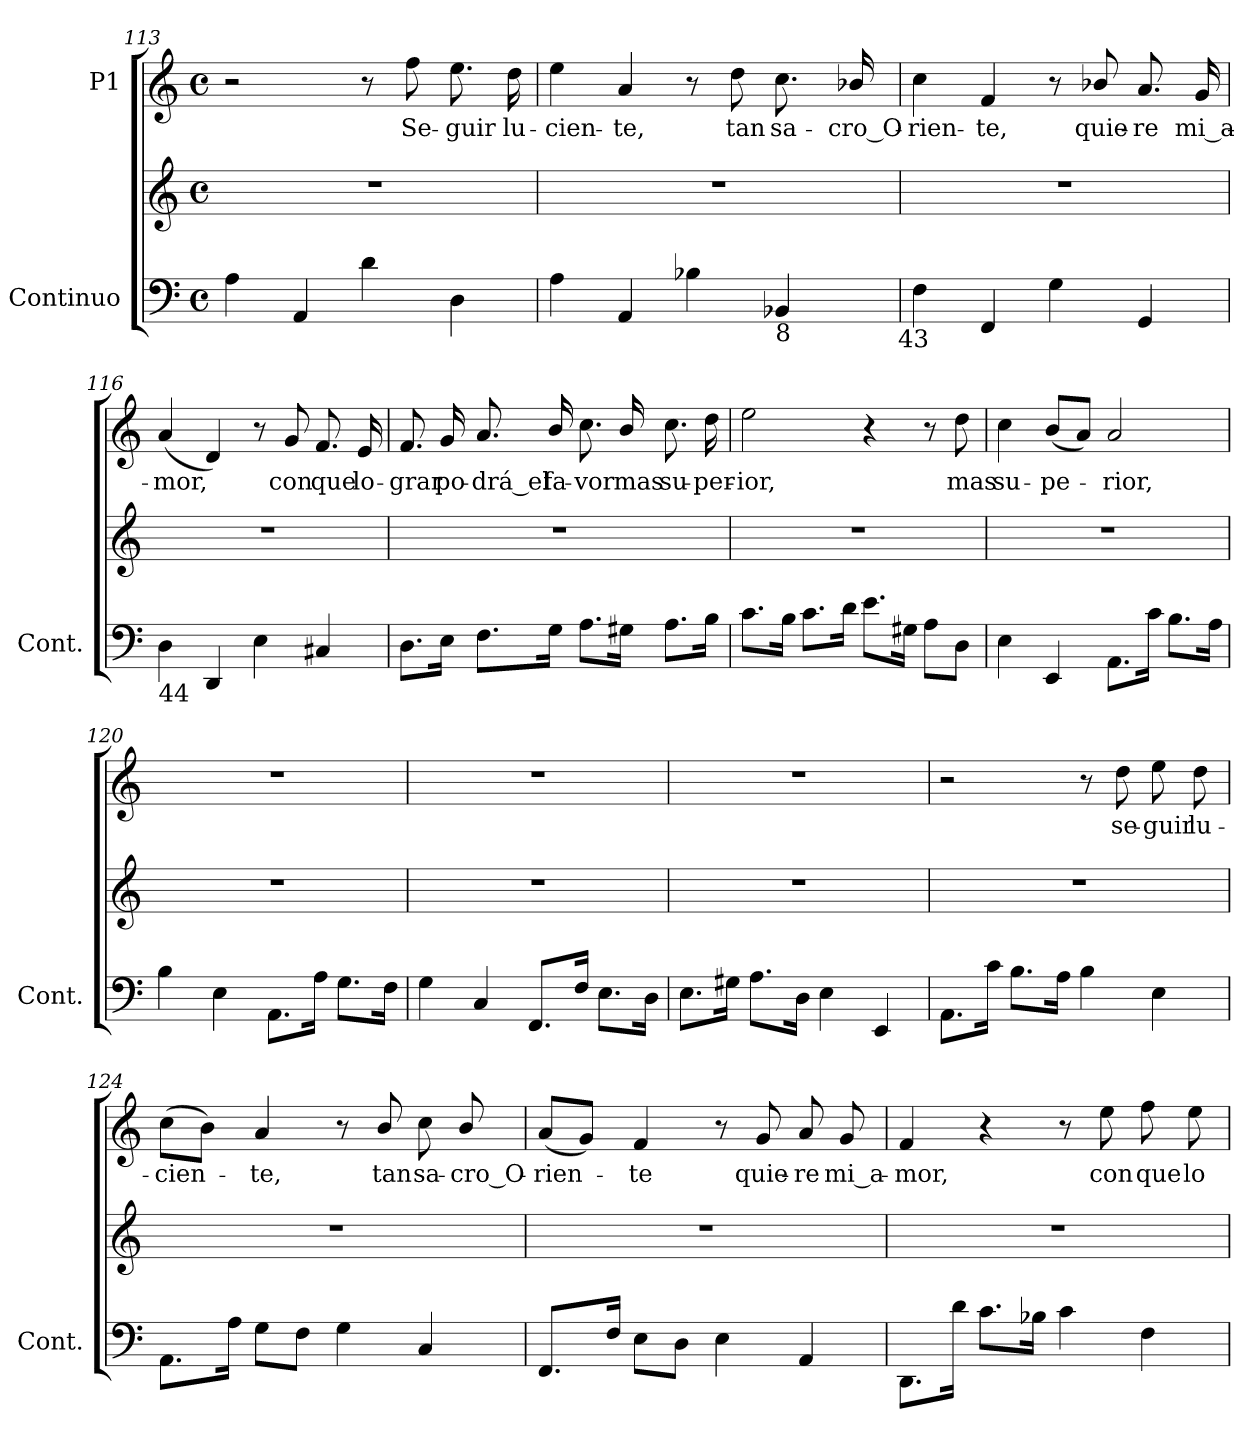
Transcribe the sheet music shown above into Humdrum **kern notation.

**kern	**kern	**kern	**text
*part2	*part2	*part1	*part1
*staff3	*staff2	*staff1	*staff1
*I"Continuo	*	*I"P1	*
*I'Cont.	*	*	*
!!LO:LB:g=z
*clefF4	*clefG2	*clefG2	*
*k[]	*k[]	*k[]	*
*C:	*C:	*C:	*
*M4/4	*M4/4	*M4/4	*
*met(c)	*met(c)	*met(c)	*
=113	=113	=113	=113
4Ai\	1r	2r	.
4AAi/	.	.	.
4di\	.	8r	.
!	!	!	!LO:LY:b:color=#000000
.	.	8ffi\	Se-
!	!	!	!LO:LY:b:color=#000000
4Di\	.	8.eei\	-guir
!	!	!	!LO:LY:b:color=#000000
.	.	16ddi\	lu-
=114	=114	=114	=114
!LO:TX:b:t=43	!	!	!
!	!	!	!LO:LY:b:color=#000000
*^	*	*	*
4Ai\	2ryy	1r	4eei\	-cien-
!	!	!	!	!LO:LY:b:color=#000000
4AAi/	.	.	4ai/	-te,
4B-Xi\	4ryy	.	8r	.
!	!	!	!	!LO:LY:b:color=#000000
.	.	.	8ddi\	tan
!LO:TX:b:t=8	!	!	!	!
!	!	!	!	!LO:LY:b:color=#000000
4BB-Xi/	8ryy	.	8.cci\	sa-
.	16ryy	.	.	.
!	!	!	!	!LO:LY:b:color=#000000
.	32ryy	.	16b-Xi/	-cro_O-
.	64ryy	.	.	.
.	128...ryy	.	.	.
!	!LO:TX:b:t=43	!	!	!
.	1024ryy	.	.	.
*v	*v	*	*	*
=115	=115	=115	=115
*^	*	*	*
!	!	!	!	!LO:LY:b:color=#000000
*v	*v	*	*	*
4Fi\	1r	4cci\	-rien-
!	!	!	!LO:LY:b:color=#000000
4FFi/	.	4fi/	-te,
4Gi\	.	8r	.
!	!	!	!LO:LY:b:color=#000000
.	.	8b-Xi/	quie-
!	!	!	!LO:LY:b:color=#000000
4GGi/	.	8.ai/	-re
!	!	!	!LO:LY:b:color=#000000
.	.	16gi/	mi_a-
=116	=116	=116	=116
!LO:TX:b:t=44	!	!	!
!	!	!	!LO:LY:b:color=#000000
4Di\	1r	(4ai/	-mor,
4DDi/	.	4di/)	.
4Ei\	.	8r	.
!	!	!	!LO:LY:b:color=#000000
.	.	8gi/	con
!	!	!	!LO:LY:b:color=#000000
4C#Xi/	.	8.fi/	que
!	!	!	!LO:LY:b:color=#000000
.	.	16ei/	lo-
!!LO:LB:g=z
=117	=117	=117	=117
!	!	!	!LO:LY:b:color=#000000
8.Di\L	1r	8.fi/	-grar
!	!	!	!LO:LY:b:color=#000000
16Ei\Jk	.	16gi/	po-
!	!	!	!LO:LY:b:color=#000000
8.Fi\L	.	8.ai/	-drá_el
!	!	!	!LO:LY:b:color=#000000
16Gi\Jk	.	16bi/	fa-
!	!	!	!LO:LY:b:color=#000000
8.Ai\L	.	8.cci\	-vor
!	!	!	!LO:LY:b:color=#000000
16G#Xi\Jk	.	16bi/	mas
!	!	!	!LO:LY:b:color=#000000
8.Ai\L	.	8.cci\	su-
!	!	!	!LO:LY:b:color=#000000
16Bi\Jk	.	16ddi\	-per-
=118	=118	=118	=118
!	!	!	!LO:LY:b:color=#000000
8.ci\L	1r	2eei\	-ior,
16Bi\Jk	.	.	.
8.ci\L	.	.	.
16di\Jk	.	.	.
8.ei\L	.	4r	.
16G#Xi\Jk	.	.	.
8Ai\L	.	8r	.
!	!	!	!LO:LY:b:color=#000000
8Di\J	.	8ddi\	mas
=119	=119	=119	=119
!	!	!	!LO:LY:b:color=#000000
4Ei\	1r	4cci\	su-
!	!	!	!LO:LY:b:color=#000000
4EEi/	.	(8bi/L	-pe-
.	.	8ai/J)	.
!	!	!	!LO:LY:b:color=#000000
8.AAi\L	.	2ai/	-rior,
16ci\Jk	.	.	.
8.Bi\L	.	.	.
16Ai\Jk	.	.	.
=120	=120	=120	=120
4Bi\	1r	1r	.
4Ei\	.	.	.
8.AAi\L	.	.	.
16Ai\Jk	.	.	.
8.Gi\L	.	.	.
16Fi\Jk	.	.	.
=121	=121	=121	=121
4Gi\	1r	1r	.
4Ci/	.	.	.
8.FFi/L	.	.	.
16Fi/Jk	.	.	.
8.Ei\L	.	.	.
16Di\Jk	.	.	.
!!LO:LB:g=z
=122	=122	=122	=122
8.Ei\L	1r	1r	.
16G#Xi\Jk	.	.	.
8.Ai\L	.	.	.
16Di\Jk	.	.	.
4Ei\	.	.	.
4EEi/	.	.	.
=123	=123	=123	=123
8.AAi\L	1r	2r	.
16ci\Jk	.	.	.
8.Bi\L	.	.	.
16Ai\Jk	.	.	.
4Bi\	.	8r	.
!	!	!	!LO:LY:b:color=#000000
.	.	8ddi\	se-
!	!	!	!LO:LY:b:color=#000000
4Ei\	.	8eei\	-guir
!	!	!	!LO:LY:b:color=#000000
.	.	8ddi\	lu-
=124	=124	=124	=124
!	!	!	!LO:LY:b:color=#000000
8.AAi\L	1r	(8cci\L	-cien-
.	.	8bi\J)	.
16Ai\Jk	.	.	.
!	!	!	!LO:LY:b:color=#000000
8Gi\L	.	4ai/	-te,
8Fi\J	.	.	.
4Gi\	.	8r	.
!	!	!	!LO:LY:b:color=#000000
.	.	8bi/	tan
!	!	!	!LO:LY:b:color=#000000
4Ci/	.	8cci\	sa-
!	!	!	!LO:LY:b:color=#000000
.	.	8bi/	-cro_O-
=125	=125	=125	=125
!	!	!	!LO:LY:b:color=#000000
8.FFi/L	1r	(8ai/L	-rien-
.	.	8gi/J)	.
16Fi/Jk	.	.	.
!	!	!	!LO:LY:b:color=#000000
8Ei\L	.	4fi/	-te
8Di\J	.	.	.
4Ei\	.	8r	.
!	!	!	!LO:LY:b:color=#000000
.	.	8gi/	quie-
!	!	!	!LO:LY:b:color=#000000
4AAi/	.	8ai/	-re
!	!	!	!LO:LY:b:color=#000000
.	.	8gi/	mi_a-
!!LO:LB:g=z
=126	=126	=126	=126
!	!	!	!LO:LY:b:color=#000000
8.DDi\L	1r	4fi/	-mor,
16di\Jk	.	.	.
8.ci\L	.	4r	.
16B-Xi\Jk	.	.	.
4ci\	.	8r	.
!	!	!	!LO:LY:b:color=#000000
.	.	8eei\	con
!	!	!	!LO:LY:b:color=#000000
4Fi\	.	8ffi\	que
!	!	!	!LO:LY:b:color=#000000
.	.	8eei\	lo-
=	=	=	=
*-	*-	*-	*-
